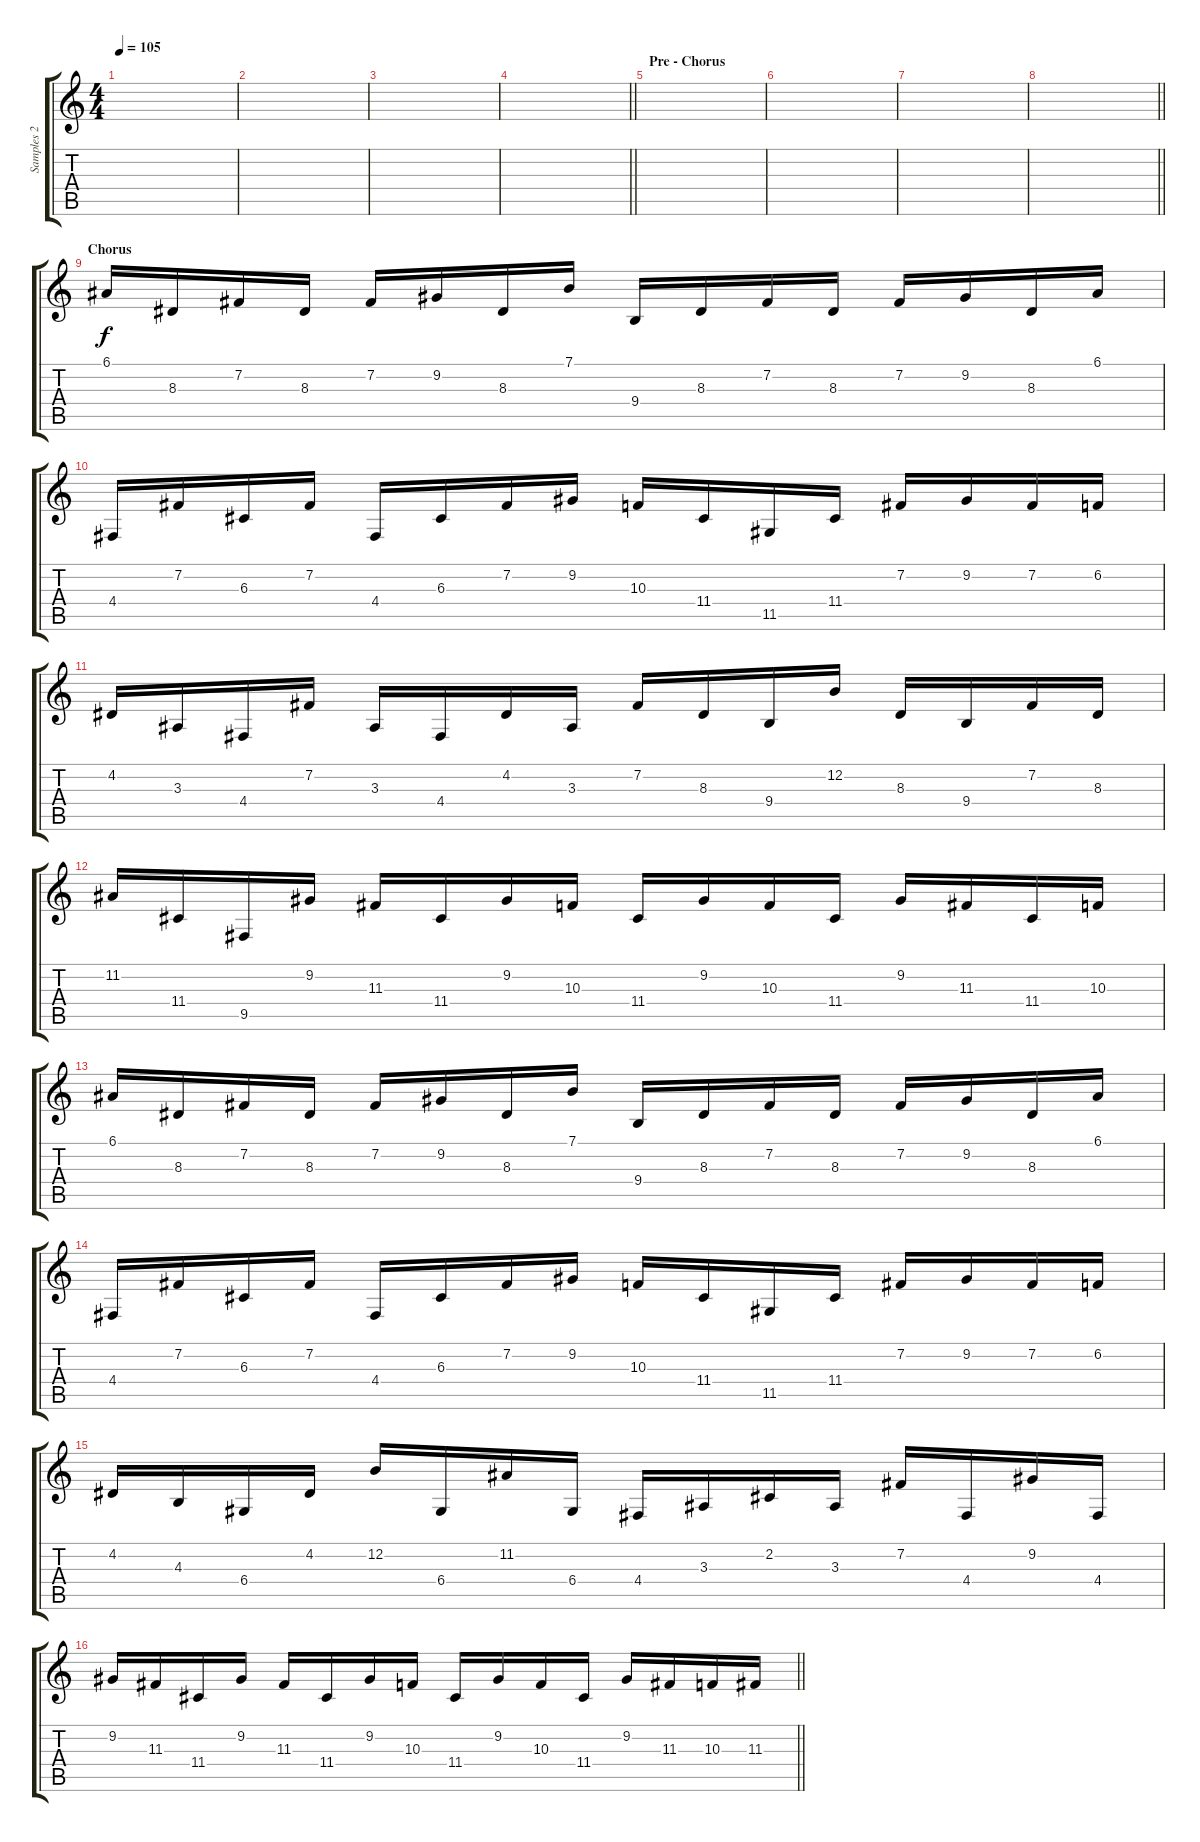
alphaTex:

\track ("Samples 2" "Samples 2") {instrument lead2sawtooth}
\staff {score tabs}
\tuning (E4 B3 G3 D3 A2 E2) {hide}
\ts (4 4)
\tempo 105
\clef g2
\ks c
|
|
|
\barLineRight lightlight
|
\section ("" "Pre - Chorus")
|
|
|
\barLineRight lightlight
|
\section ("" "Chorus")
6.1.16 8.3.16 7.2.16 8.3.16 7.2.16 9.2.16 8.3.16 7.1.16 9.4.16 8.3.16 7.2.16 8.3.16 7.2.16 9.2.16 8.3.16 6.1.16 |
4.4.16 7.2.16 6.3.16 7.2.16 4.4.16 6.3.16 7.2.16 9.2.16 10.3.16 11.4.16 11.5.16 11.4.16 7.2.16 9.2.16 7.2.16 6.2.16 |
4.2.16 3.3.16 4.4.16 7.2.16 3.3.16 4.4.16 4.2.16 3.3.16 7.2.16 8.3.16 9.4.16 12.2.16 8.3.16 9.4.16 7.2.16 8.3.16 |
11.2.16 11.4.16 9.5.16 9.2.16 11.3.16 11.4.16 9.2.16 10.3.16 11.4.16 9.2.16 10.3.16 11.4.16 9.2.16 11.3.16 11.4.16 10.3.16 |
6.1.16 8.3.16 7.2.16 8.3.16 7.2.16 9.2.16 8.3.16 7.1.16 9.4.16 8.3.16 7.2.16 8.3.16 7.2.16 9.2.16 8.3.16 6.1.16 |
4.4.16 7.2.16 6.3.16 7.2.16 4.4.16 6.3.16 7.2.16 9.2.16 10.3.16 11.4.16 11.5.16 11.4.16 7.2.16 9.2.16 7.2.16 6.2.16 |
4.2.16 4.3.16 6.4.16 4.2.16 12.2.16 6.4.16 11.2.16 6.4.16 4.4.16 3.3.16 2.2.16 3.3.16 7.2.16 4.4.16 9.2.16 4.4.16 |
\barLineRight lightlight
9.2.16 11.3.16 11.4.16 9.2.16 11.3.16 11.4.16 9.2.16 10.3.16 11.4.16 9.2.16 10.3.16 11.4.16 9.2.16 11.3.16 10.3.16 11.3.16
